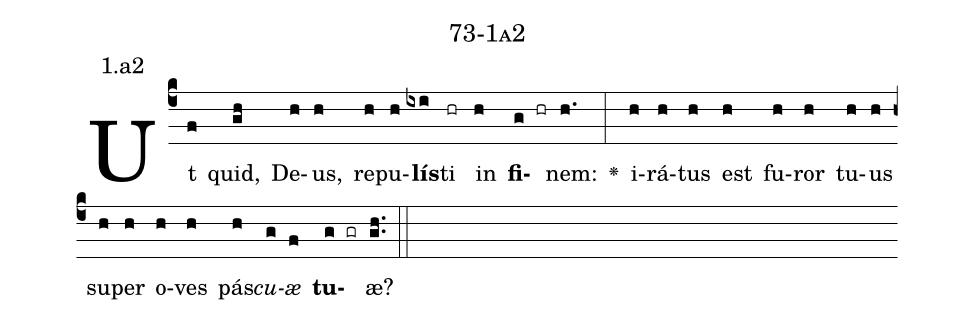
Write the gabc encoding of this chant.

name: 73-1a2;
annotation: 1.a2;
%%
(c4)Ut(f) quid,(gh) De(h)us,(h) re(h)pu(h)<b>lís</b>(ixi)ti(hr) in(h) <b>fi</b>(g hr)nem:(h.) <v>\greheightstar</v>(:) i(h)rá(h)tus(h) est(h) fu(h)ror(h) tu(h)us(h) su(h)per(h) o(h)ves(h) pás(h)<i>cu</i>(g)<i>æ</i>(f) <b>tu</b>(g gr)æ?(gh..) (::)


%E(h) u(h) o(g) u(f) a(g) e.(gh..) (::)
